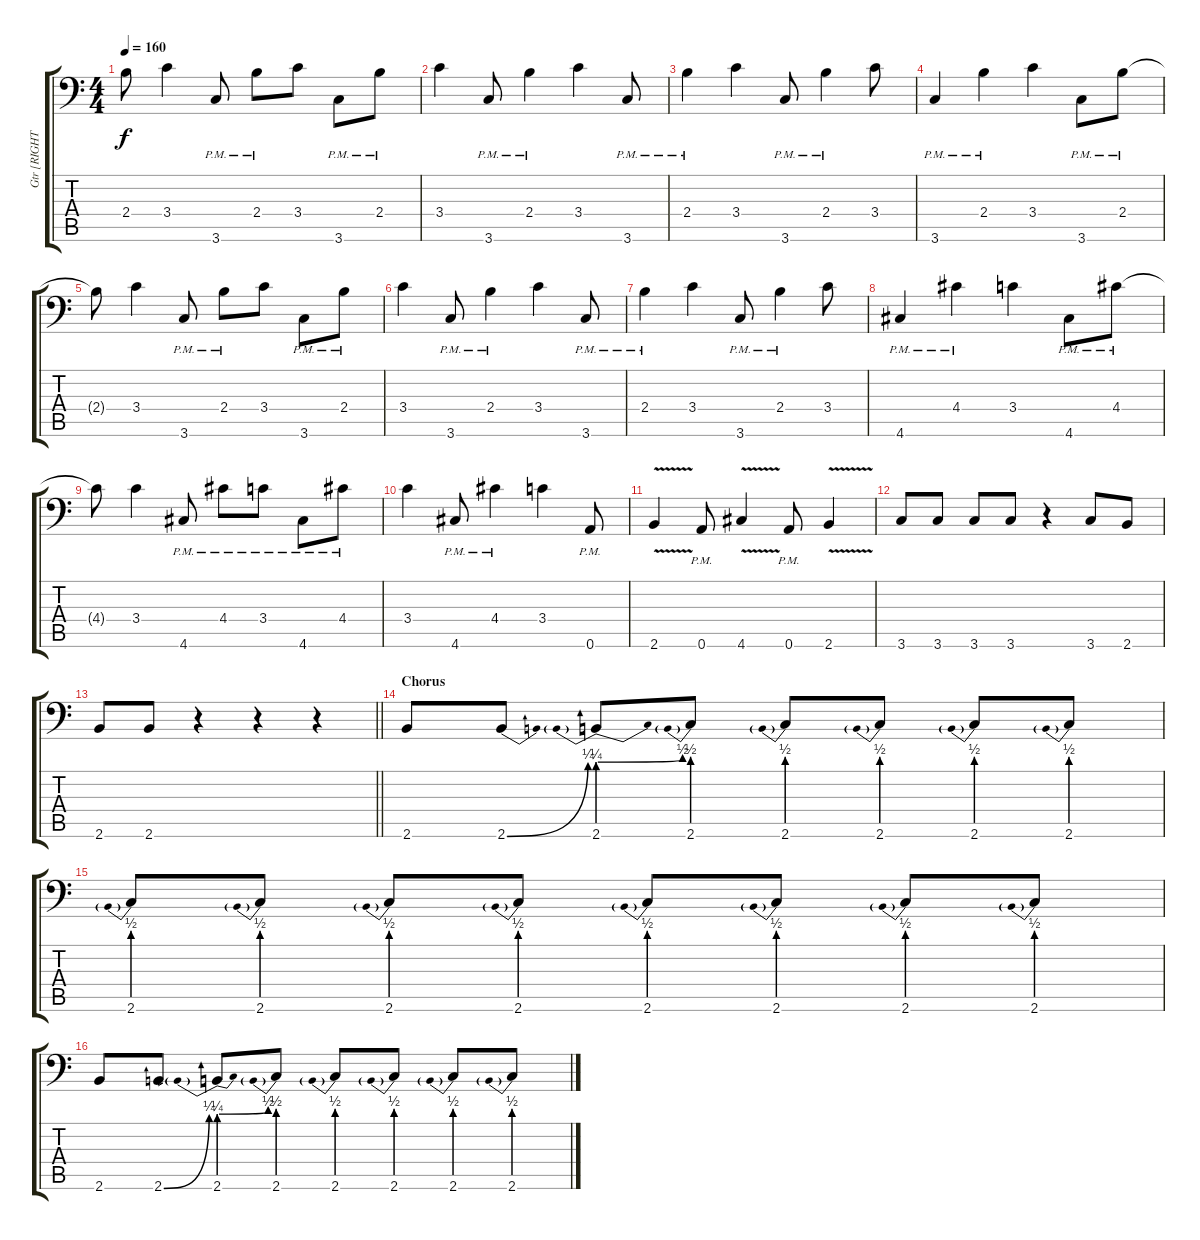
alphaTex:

\track ("Gtr [RIGHT]" "Gtr [RIGHT") {instrument overdrivenguitar}
\staff {score tabs}
\tuning (B3 Gb3 D3 A2 E2 A1) {hide}
\ts (4 4)
\tempo 160
\clef f4
\ks c
2.4{t}.8{dy f} 3.4.4 3.6{pm}.8 2.4{pm}.8 3.4.8 3.6{pm}.8 2.4{pm}.8 |
3.4.4 3.6{pm}.8 2.4{pm}.4 3.4.4 3.6{pm}.8 |
2.4{pm}.4 3.4.4 3.6{pm}.8 2.4{pm}.4 3.4.8 |
3.6{pm}.4 2.4{pm}.4 3.4.4 3.6{pm}.8 2.4{pm}.8 |
2.4{t}.8 3.4.4 3.6{pm}.8 2.4{pm}.8 3.4.8 3.6{pm}.8 2.4{pm}.8 |
3.4.4 3.6{pm}.8 2.4{pm}.4 3.4.4 3.6{pm}.8 |
2.4{pm}.4 3.4.4 3.6{pm}.8 2.4{pm}.4 3.4.8 |
4.6{pm}.4 4.4{pm}.4 3.4.4 4.6{pm}.8 4.4{pm}.8 |
4.4{t}.8 3.4.4 4.6{pm}.8 4.4{pm}.8 3.4{pm}.8 4.6{pm}.8 4.4{pm}.8 |
3.4.4 4.6{pm}.8 4.4{pm}.4 3.4.4 0.6{pm}.8 |
2.6{v}.4 0.6{pm}.8 4.6{v}.4 0.6{pm}.8 2.6{v}.4 |
3.6.8 3.6.8 3.6.8 3.6.8 r.4 3.6.8 2.6.8 |
\barLineRight lightlight
2.6.8 2.6.8 r.4 r.4 r.4 |
\section ("" "Chorus")
2.6.8 2.6{be (bend 0 0 60 1)}.8 2.6{be (prebendbend 0 1 60 2)}.8 2.6{be (prebend 0 2 60 2)}.8 2.6{be (prebend 0 2 60 2)}.8 2.6{be (prebend 0 2 60 2)}.8 2.6{be (prebend 0 2 60 2)}.8 2.6{be (prebend 0 2 60 2)}.8 |
2.6{be (prebend 0 2 60 2)}.8 2.6{be (prebend 0 2 60 2)}.8 2.6{be (prebend 0 2 60 2)}.8 2.6{be (prebend 0 2 60 2)}.8 2.6{be (prebend 0 2 60 2)}.8 2.6{be (prebend 0 2 60 2)}.8 2.6{be (prebend 0 2 60 2)}.8 2.6{be (prebend 0 2 60 2)}.8 |
2.6.8 2.6{be (bend 0 0 60 1)}.8 2.6{be (prebendbend 0 1 60 2)}.8 2.6{be (prebend 0 2 60 2)}.8 2.6{be (prebend 0 2 60 2)}.8 2.6{be (prebend 0 2 60 2)}.8 2.6{be (prebend 0 2 60 2)}.8 2.6{be (prebend 0 2 60 2)}.8
